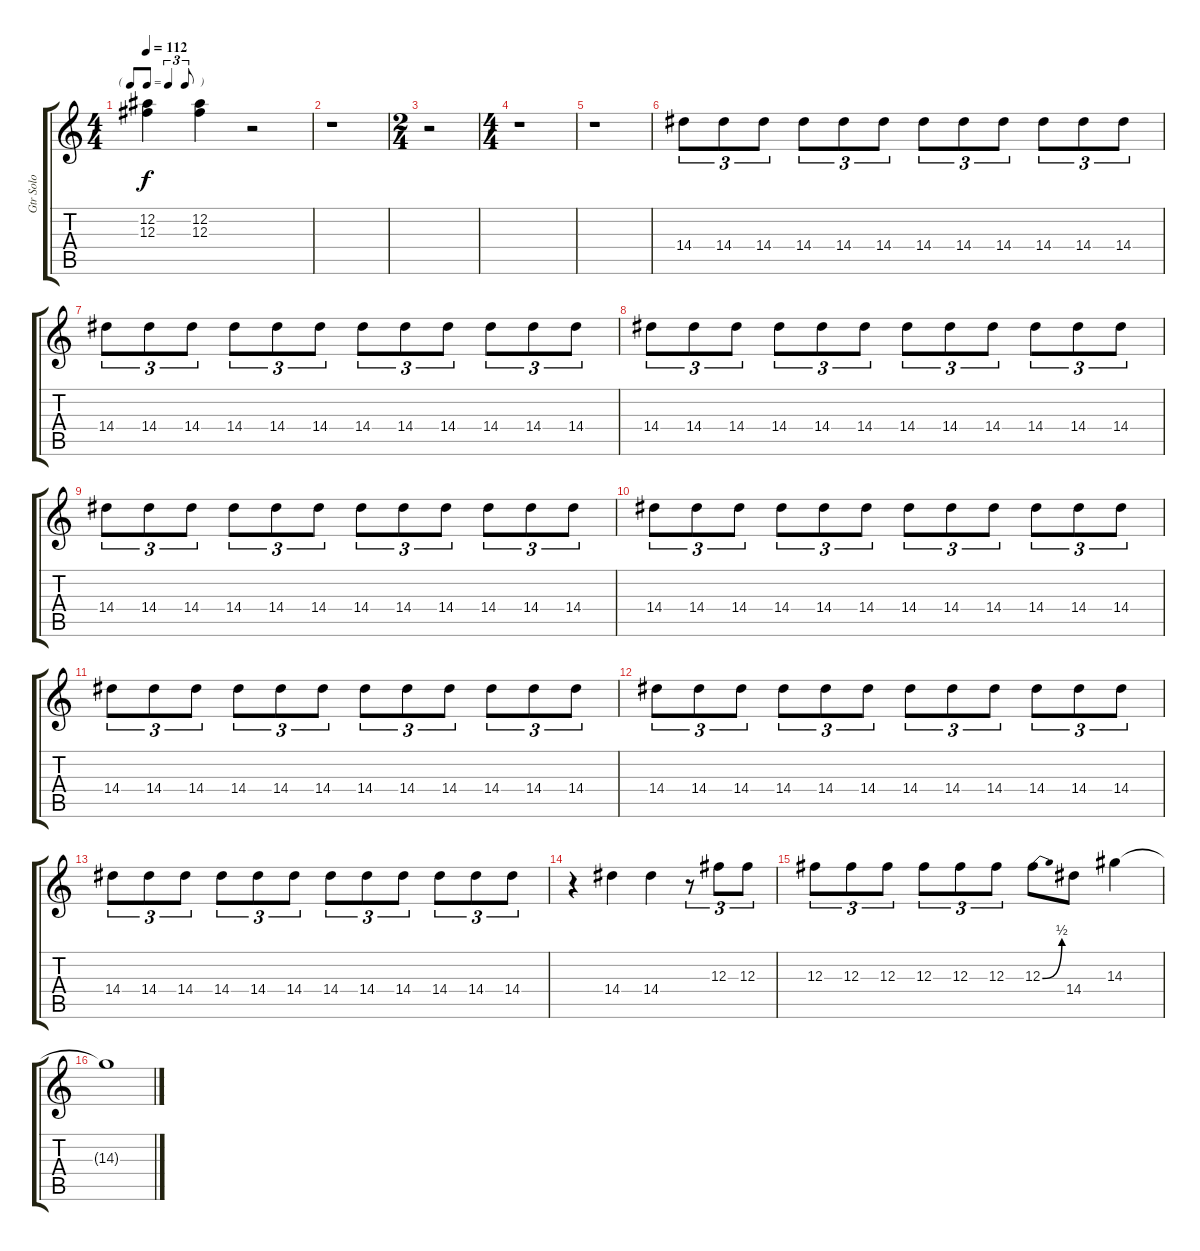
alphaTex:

\track ("Gtr Solo" "Gtr Solo") {instrument overdrivenguitar}
\staff {score tabs}
\tuning (Eb4 Bb3 Gb3 Db3 Ab2 Eb2) {hide}
\ts (4 4)
\tf triplet8th
\tempo 112
\clef g2
\ks c
(12.2{t} 12.3{t}).4{dy f} (12.2 12.3).4 r.2 |
r.1 |
\ts (2 4)
r.2 |
\ts (4 4)
r.1 |
r.1 |
14.4.8{tu (3 2)} 14.4.8{tu (3 2)} 14.4.8{tu (3 2)} 14.4.8{tu (3 2)} 14.4.8{tu (3 2)} 14.4.8{tu (3 2)} 14.4.8{tu (3 2)} 14.4.8{tu (3 2)} 14.4.8{tu (3 2)} 14.4.8{tu (3 2)} 14.4.8{tu (3 2)} 14.4.8{tu (3 2)} |
14.4.8{tu (3 2)} 14.4.8{tu (3 2)} 14.4.8{tu (3 2)} 14.4.8{tu (3 2)} 14.4.8{tu (3 2)} 14.4.8{tu (3 2)} 14.4.8{tu (3 2)} 14.4.8{tu (3 2)} 14.4.8{tu (3 2)} 14.4.8{tu (3 2)} 14.4.8{tu (3 2)} 14.4.8{tu (3 2)} |
14.4.8{tu (3 2)} 14.4.8{tu (3 2)} 14.4.8{tu (3 2)} 14.4.8{tu (3 2)} 14.4.8{tu (3 2)} 14.4.8{tu (3 2)} 14.4.8{tu (3 2)} 14.4.8{tu (3 2)} 14.4.8{tu (3 2)} 14.4.8{tu (3 2)} 14.4.8{tu (3 2)} 14.4.8{tu (3 2)} |
14.4.8{tu (3 2)} 14.4.8{tu (3 2)} 14.4.8{tu (3 2)} 14.4.8{tu (3 2)} 14.4.8{tu (3 2)} 14.4.8{tu (3 2)} 14.4.8{tu (3 2)} 14.4.8{tu (3 2)} 14.4.8{tu (3 2)} 14.4.8{tu (3 2)} 14.4.8{tu (3 2)} 14.4.8{tu (3 2)} |
14.4.8{tu (3 2)} 14.4.8{tu (3 2)} 14.4.8{tu (3 2)} 14.4.8{tu (3 2)} 14.4.8{tu (3 2)} 14.4.8{tu (3 2)} 14.4.8{tu (3 2)} 14.4.8{tu (3 2)} 14.4.8{tu (3 2)} 14.4.8{tu (3 2)} 14.4.8{tu (3 2)} 14.4.8{tu (3 2)} |
14.4.8{tu (3 2)} 14.4.8{tu (3 2)} 14.4.8{tu (3 2)} 14.4.8{tu (3 2)} 14.4.8{tu (3 2)} 14.4.8{tu (3 2)} 14.4.8{tu (3 2)} 14.4.8{tu (3 2)} 14.4.8{tu (3 2)} 14.4.8{tu (3 2)} 14.4.8{tu (3 2)} 14.4.8{tu (3 2)} |
14.4.8{tu (3 2)} 14.4.8{tu (3 2)} 14.4.8{tu (3 2)} 14.4.8{tu (3 2)} 14.4.8{tu (3 2)} 14.4.8{tu (3 2)} 14.4.8{tu (3 2)} 14.4.8{tu (3 2)} 14.4.8{tu (3 2)} 14.4.8{tu (3 2)} 14.4.8{tu (3 2)} 14.4.8{tu (3 2)} |
14.4.8{tu (3 2)} 14.4.8{tu (3 2)} 14.4.8{tu (3 2)} 14.4.8{tu (3 2)} 14.4.8{tu (3 2)} 14.4.8{tu (3 2)} 14.4.8{tu (3 2)} 14.4.8{tu (3 2)} 14.4.8{tu (3 2)} 14.4.8{tu (3 2)} 14.4.8{tu (3 2)} 14.4.8{tu (3 2)} |
r.4 14.4.4 14.4.4 r.8{tu (3 2)} 12.3.8{tu (3 2)} 12.3.8{tu (3 2)} |
12.3.8{tu (3 2)} 12.3.8{tu (3 2)} 12.3.8{tu (3 2)} 12.3.8{tu (3 2)} 12.3.8{tu (3 2)} 12.3.8{tu (3 2)} 12.3{be (bend 0 0 60 2)}.8 14.4.8 14.3.4 |
14.3{t}.1
